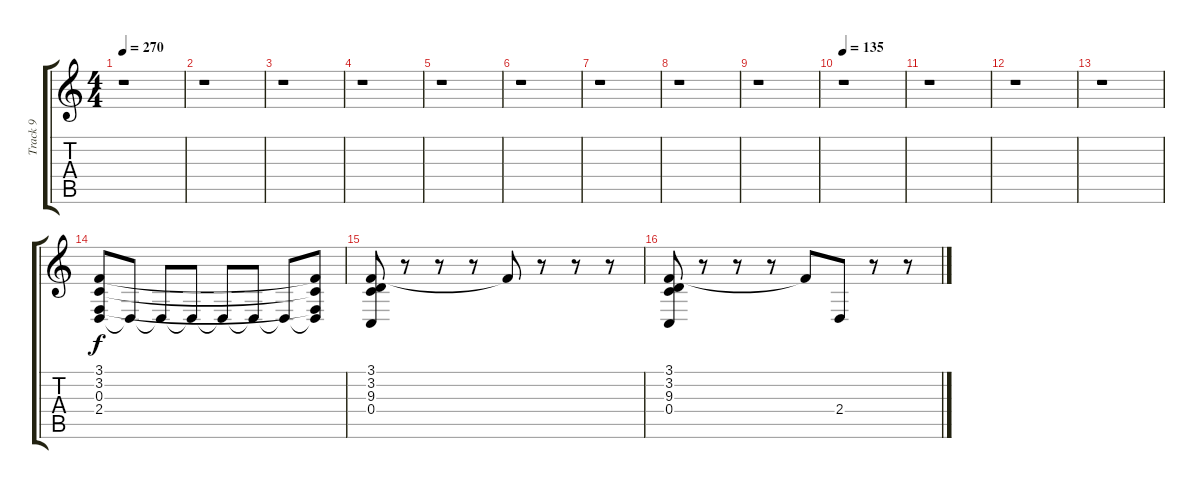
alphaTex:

\track ("Track 9" "Track 9") {instrument violin}
\staff {score tabs}
\tuning (D4 A3 F3 C3 G2 C2) {hide}
\ts (4 4)
\tempo 270
\clef g2
\ks c
r.1{dy f} |
r.1 |
r.1 |
r.1 |
r.1 |
r.1 |
r.1 |
r.1 |
r.1 |
\tempo 135
r.1 |
r.1 |
r.1 |
r.1 |
(3.1 3.2 0.3 2.4).8 2.4{t}.8 2.4{t}.8 2.4{t}.8 2.4{t}.8 2.4{t}.8 2.4{t}.8 (3.1{t} 3.2{t} 0.3{t} 2.4{t}).8 |
(3.1 3.2 9.3 0.4).8 r.8 r.8 r.8 3.1{t}.8 r.8 r.8 r.8 |
(3.1 3.2 9.3 0.4).8 r.8 r.8 r.8 3.1{t}.8 2.4.8 r.8 r.8
